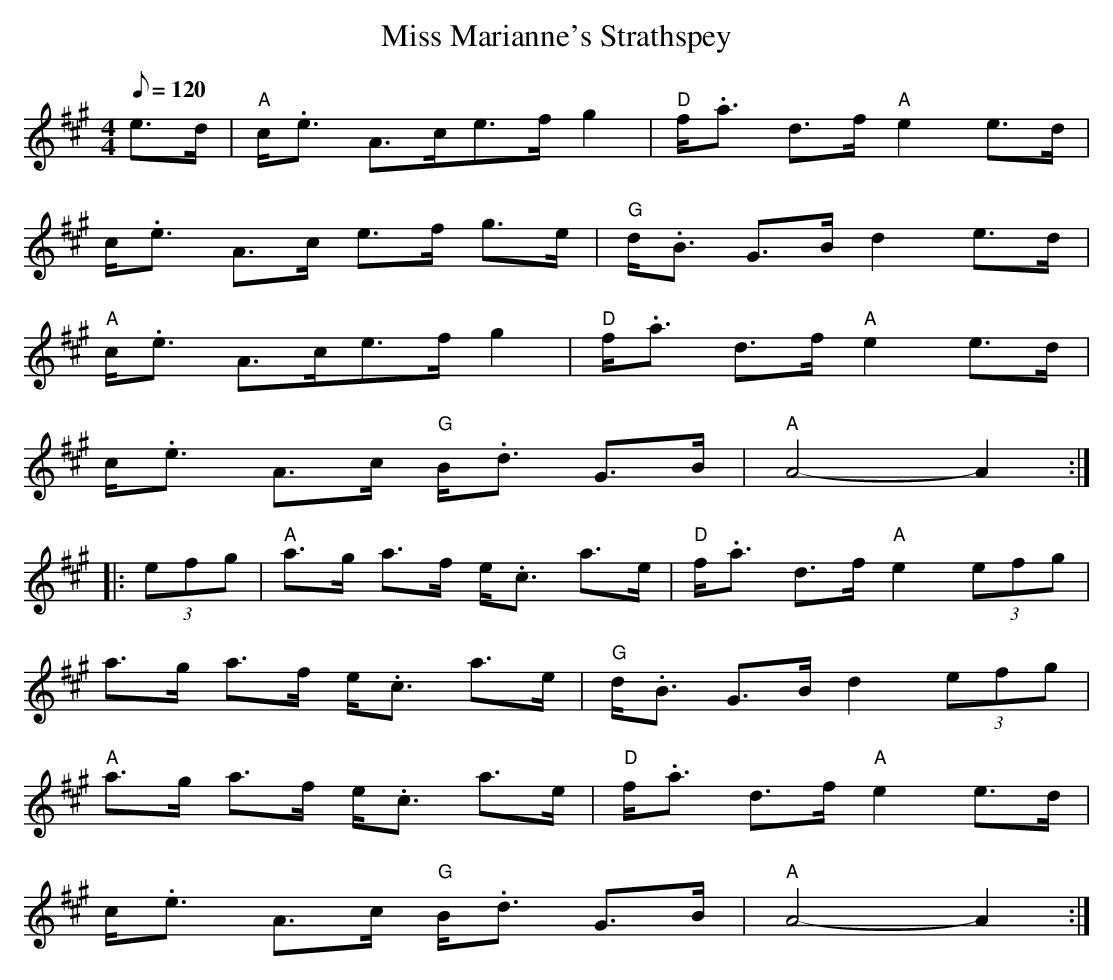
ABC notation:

X:1
T:Miss Marianne's Strathspey
M:4/4
L:1/8
Q:120
K:A
e>d|"A"c<.e A>ce>f g2|"D"f<.a d>f "A"e2 e>d|
c<.e A>c e>f g>e|"G"d<.B G>B d2 e>d|
"A"c<.e A>ce>f g2|"D"f<.a d>f "A"e2 e>d|
c<.e A>c "G"B<.d G>B|"A"A4-A2::
(3efg|"A"a>g a>f e<.c a>e|"D"f<.a d>f "A"e2 (3efg|
a>g a>f e<.c a>e|"G"d<.B G>B d2 (3efg|
"A"a>g a>f e<.c a>e|"D"f<.a d>f "A"e2 e>d|
c<.e A>c "G"B<.d G>B|"A"A4-A2:|
